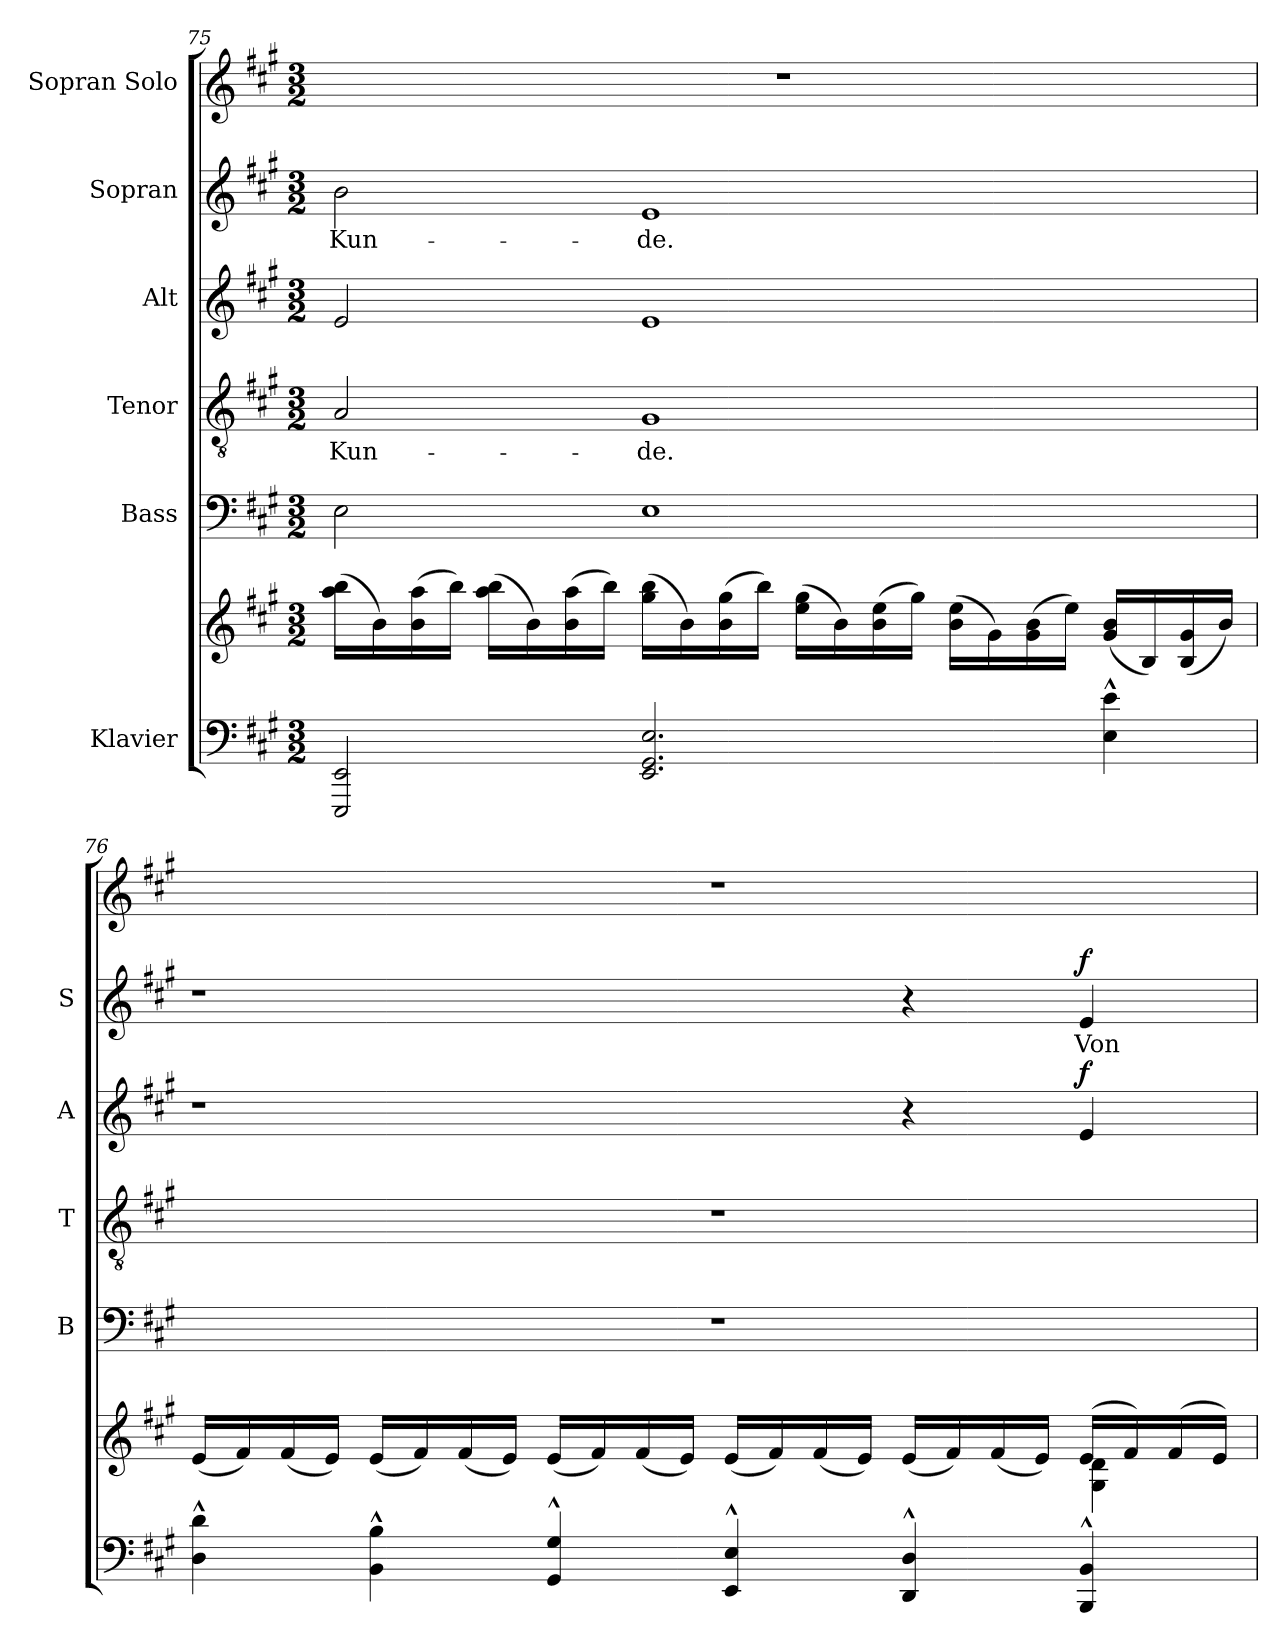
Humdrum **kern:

**kern	**kern	**kern	**kern	**text	**kern	**dynam	**kern	**text	**dynam	**kern
*part6	*part6	*part5	*part4	*part4	*part3	*part3	*part2	*part2	*part2	*part1
*staff7	*staff6	*staff5	*staff4	*staff4	*staff3	*staff3	*staff2	*staff2	*staff2	*staff1
*I"Klavier	*	*I"Bass	*I"Tenor	*	*I"Alt	*	*I"Sopran	*	*	*I"Sopran Solo
*	*	*I'B	*I'T	*	*I'A	*	*I'S	*	*	*
!!LO:LB:g=z
*clefF4	*clefG2	*clefF4	*clefGv2	*	*clefG2	*	*clefG2	*	*	*clefG2
*k[f#c#g#]	*k[f#c#g#]	*k[f#c#g#]	*k[f#c#g#]	*	*k[f#c#g#]	*	*k[f#c#g#]	*	*	*k[f#c#g#]
*M3/2	*M3/2	*M3/2	*M3/2	*	*M3/2	*	*M3/2	*	*	*M3/2
=75	=75	=75	=75	=75	=75	=75	=75	=75	=75	=75
!	!	!	!	!LO:LY:b	!	!	!	!LO:LY:b	!	!
2EEE/ 2EE/	(16aa\ 16bb\LL	2E\	2A/	Kun-	2e/	.	2b\	Kun-	.	1.r
.	16b\)	.	.	.	.	.	.	.	.	.
.	(16b\ 16aa\	.	.	.	.	.	.	.	.	.
.	16bb\JJ)	.	.	.	.	.	.	.	.	.
.	(16aa\ 16bb\LL	.	.	.	.	.	.	.	.	.
.	16b\)	.	.	.	.	.	.	.	.	.
.	(16b\ 16aa\	.	.	.	.	.	.	.	.	.
.	16bb\JJ)	.	.	.	.	.	.	.	.	.
!	!	!	!	!LO:LY:b	!	!	!	!LO:LY:b	!	!
2.EE/ 2.GG#/ 2.E/	(16gg#\ 16bb\LL	1E	1G#	-de.	1e	.	1e	-de.	.	.
.	16b\)	.	.	.	.	.	.	.	.	.
.	(16b\ 16gg#\	.	.	.	.	.	.	.	.	.
.	16bb\JJ)	.	.	.	.	.	.	.	.	.
.	(16ee\ 16gg#\LL	.	.	.	.	.	.	.	.	.
.	16b\)	.	.	.	.	.	.	.	.	.
.	(16b\ 16ee\	.	.	.	.	.	.	.	.	.
.	16gg#\JJ)	.	.	.	.	.	.	.	.	.
.	(16b\ 16ee\LL	.	.	.	.	.	.	.	.	.
.	16g#\)	.	.	.	.	.	.	.	.	.
.	(16g#\ 16b\	.	.	.	.	.	.	.	.	.
.	16ee\JJ)	.	.	.	.	.	.	.	.	.
4E\^^ 4e\^^	(>16g#/ 16b/LL	.	.	.	.	.	.	.	.	.
.	16B/)	.	.	.	.	.	.	.	.	.
.	(>16B/ 16g#/	.	.	.	.	.	.	.	.	.
.	16b/JJ)	.	.	.	.	.	.	.	.	.
=76	=76	=76	=76	=76	=76	=76	=76	=76	=76	=76
*	*^	*	*	*	*	*	*	*	*	*
4D\^^ 4d\^^	(16e/LL	4ryy	1.r	1.r	.	1r	.	1r	.	.	1.r
.	16f#/)	.	.	.	.	.	.	.	.	.	.
.	(16f#/	.	.	.	.	.	.	.	.	.	.
.	16e/JJ)	.	.	.	.	.	.	.	.	.	.
*	*v	*v	*	*	*	*	*	*	*	*	*
4BB\^^ 4B\^^	(16e/LL	.	.	.	.	.	.	.	.	.
.	16f#/)	.	.	.	.	.	.	.	.	.
.	(16f#/	.	.	.	.	.	.	.	.	.
.	16e/JJ)	.	.	.	.	.	.	.	.	.
4GG#/^^ 4G#/^^	(16e/LL	.	.	.	.	.	.	.	.	.
.	16f#/)	.	.	.	.	.	.	.	.	.
.	(16f#/	.	.	.	.	.	.	.	.	.
.	16e/JJ)	.	.	.	.	.	.	.	.	.
4EE/^^ 4E/^^	(16e/LL	.	.	.	.	.	.	.	.	.
.	16f#/)	.	.	.	.	.	.	.	.	.
.	(16f#/	.	.	.	.	.	.	.	.	.
.	16e/JJ)	.	.	.	.	.	.	.	.	.
4DD/^^ 4D/^^	(16e/LL	.	.	.	4r	.	4r	.	.	.
.	16f#/)	.	.	.	.	.	.	.	.	.
.	(16f#/	.	.	.	.	.	.	.	.	.
.	16e/JJ)	.	.	.	.	.	.	.	.	.
*	*^	*	*	*	*	*	*	*	*	*
!	!	!	!	!	!	!	!LO:DY:a	!	!LO:LY:b	!LO:DY:a	!
4BBB/^^ 4BB/^^	(16e/LL	4G#\ 4d\	.	.	.	4e/	f	4e/	Von	f	.
.	16f#/)	.	.	.	.	.	.	.	.	.	.
.	(16f#/	.	.	.	.	.	.	.	.	.	.
.	16e/JJ)	.	.	.	.	.	.	.	.	.	.
*	*v	*v	*	*	*	*	*	*	*	*	*
=	=	=	=	=	=	=	=	=	=	=
*-	*-	*-	*-	*-	*-	*-	*-	*-	*-	*-
